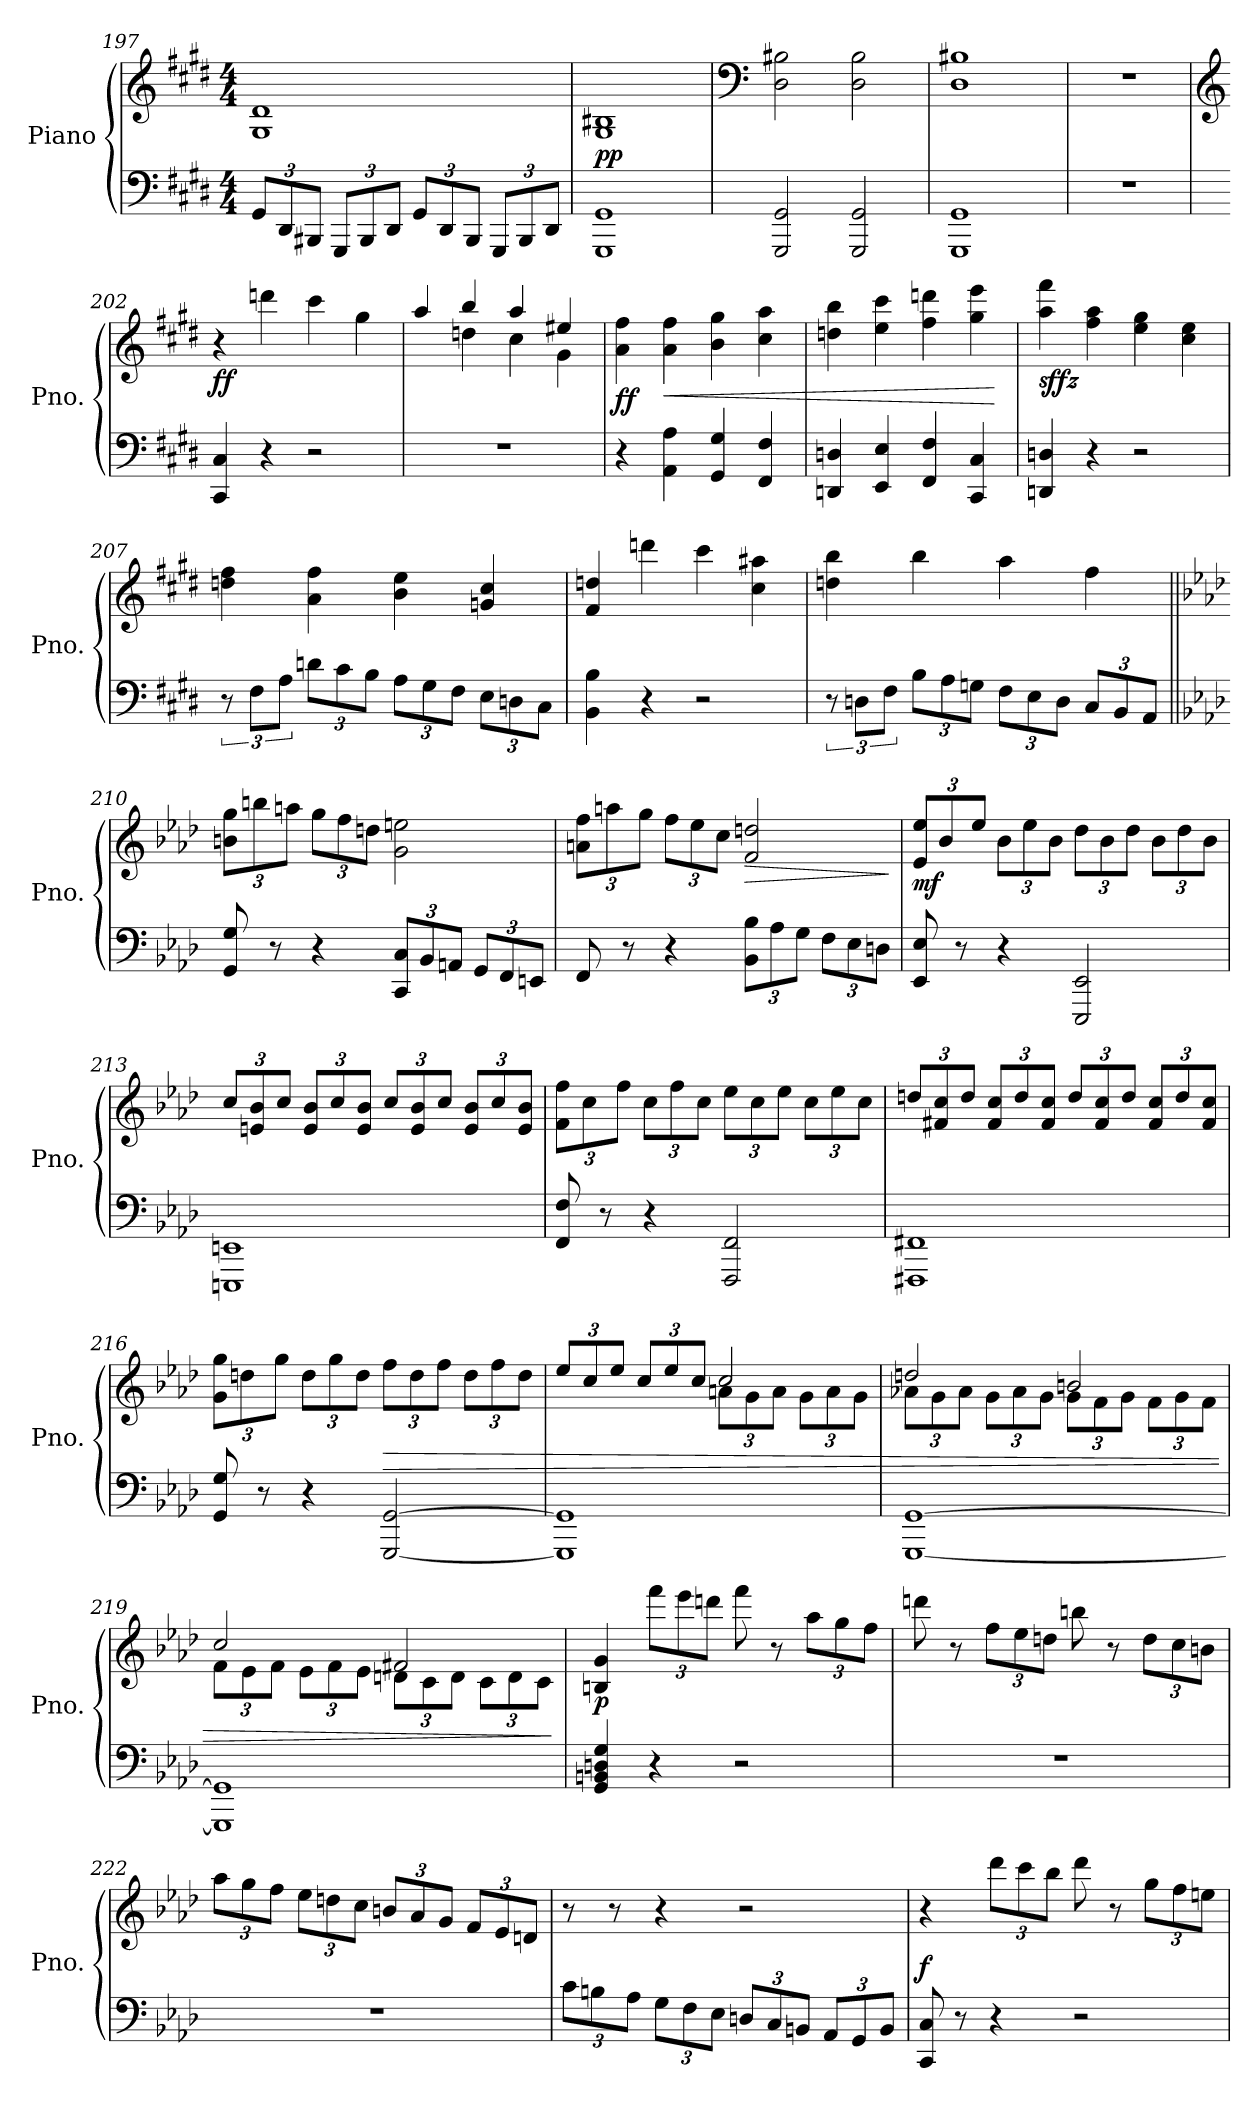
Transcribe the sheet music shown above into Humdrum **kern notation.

**kern	**kern	**dynam
*part1	*part1	*part1
*staff2	*staff1	*staff1/2
*I"Piano	*	*
*I'Pno.	*	*
*clefF4	*clefG2	*
*k[f#c#g#d#]	*k[f#c#g#d#]	*
*M4/4	*M4/4	*
*Xbrackettup	*	*
=197	=197	=197
12GG#/L	1G# 1d#	.
12DD#/	.	.
12BBB#X/J	.	.
12GGG#/L	.	.
12BBB#/	.	.
12DD#/J	.	.
12GG#/L	.	.
12DD#/	.	.
12BBB#/J	.	.
12GGG#/L	.	.
12BBB#/	.	.
12DD#/J	.	.
!!LO:LB:g=z
=198	=198	=198
!	!	!LO:DY:a=2
1GGG# 1GG#	1G# 1B#X	pp
=199	=199	=199
*	*clefF4	*
2GGG#/ 2GG#/	2D#\ 2B#X\	.
2GGG#/ 2GG#/	2D#\ 2B#\	.
=200	=200	=200
1GGG# 1GG#	1D# 1B#X	.
=201	=201	=201
1r	1r	.
=202	=202	=202
*	*clefG2	*
!	!	!LO:DY:b
4CC#/ 4C#/	4r	ff
4r	4dddn\	.
2r	4ccc#\	.
.	4gg#\	.
=203	=203	=203
*	*^	*
1r	4aa/	4ryy	.
.	4bb/	4ddn\	.
.	4aa/	4cc#\	.
.	4ee#X/	4g#\	.
=204	=204	=204	=204
!	!	!	!LO:DY:b
*	*v	*v	*
4r	4a\ 4ff#\	ff
!	!	!LO:HP:b
4AA\ 4A\	4a\ 4ff#\	<
4GG#/ 4G#/	4b\ 4gg#\	.
4FF#/ 4F#/	4cc#\ 4aa\	.
=205	=205	=205
4DDn/ 4Dn/	4ddn\ 4bb\	.
4EE/ 4E/	4ee\ 4ccc#\	.
4FF#/ 4F#/	4ff#\ 4dddn\	.
4CC#/ 4C#/	4gg#\ 4eee\	.
.	.	[
=206	=206	=206
!	!	!LO:DY:b
4DDn/ 4Dn/	4aa\ 4fff#\	sffz
4r	4ff#\ 4aa\	.
2r	4ee\ 4gg#\	.
.	4cc#\ 4ee\	.
!!LO:LB:g=z
=207	=207	=207
*brackettup	*	*
12r	4ddn\ 4ff#\	.
12F#\L	.	.
12A\J	.	.
*Xbrackettup	*	*
12dn\L	4a\ 4ff#\	.
12c#\	.	.
12B\J	.	.
12A\L	4b\ 4ee\	.
12G#\	.	.
12F#\J	.	.
12E\L	4gn/ 4cc#/	.
12Dn\	.	.
12C#\J	.	.
=208	=208	=208
4BB\ 4B\	4f#/ 4ddn/	.
4r	4dddn\	.
2r	4ccc#\	.
.	4cc#\ 4aa#X\	.
=209	=209	=209
*brackettup	*	*
12r	4ddn\ 4bb\	.
12Dn\L	.	.
12F#\J	.	.
*Xbrackettup	*	*
12B\L	4bb\	.
12A\	.	.
12Gn\J	.	.
12F#\L	4aa\	.
12E\	.	.
12D\J	.	.
12C#/L	4ff#\	.
12BB/	.	.
12AA/J	.	.
!!LO:LB:g=z
=210||	=210||	=210||
*k[b-e-a-d-]	*k[b-e-a-d-]	*
*	*Xbrackettup	*
8GG/ 8G/	12bn\ 12gg\L	.
.	12bbn\	.
8r	.	.
.	12aan\J	.
4r	12gg\L	.
.	12ff\	.
.	12ddn\J	.
12CC/ 12C/L	2g\ 2een\	.
12BB-/	.	.
12AAn/J	.	.
12GG/L	.	.
12FF/	.	.
12EEn/J	.	.
=211	=211	=211
8FF/	12an\ 12ff\L	.
.	12aan\	.
8r	.	.
.	12gg\J	.
4r	12ff\L	.
.	12ee-\	.
.	12cc\J	.
!	!	!LO:HP:b
12BB-\ 12B-\L	2f/ 2ddn/	>
12A-\	.	.
12G\J	.	.
12F\L	.	.
12E-\	.	.
12Dn\J	.	.
.	.	]
=212	=212	=212
!	!	!LO:DY:b
8EE-/ 8E-/	12e-/ 12ee-/L	mf
.	12b-/	.
8r	.	.
.	12ee-/J	.
4r	12b-\L	.
.	12ee-\	.
.	12b-\J	.
2EEE-/ 2EE-/	12dd-\L	.
.	12b-\	.
.	12dd-\J	.
.	12b-\L	.
.	12dd-\	.
.	12b-\J	.
!!LO:LB:g=z
=213	=213	=213
1EEEn 1EEn	12cc/L	.
.	12en/ 12b-/	.
.	12cc/J	.
.	12e/ 12b-/L	.
.	12cc/	.
.	12e/ 12b-/J	.
.	12cc/L	.
.	12e/ 12b-/	.
.	12cc/J	.
.	12e/ 12b-/L	.
.	12cc/	.
.	12e/ 12b-/J	.
=214	=214	=214
8FF/ 8F/	12f\ 12ff\L	.
.	12cc\	.
8r	.	.
.	12ff\J	.
4r	12cc\L	.
.	12ff\	.
.	12cc\J	.
2FFF/ 2FF/	12ee-\L	.
.	12cc\	.
.	12ee-\J	.
.	12cc\L	.
.	12ee-\	.
.	12cc\J	.
=215	=215	=215
1FFF#X 1FF#X	12ddn/L	.
.	12f#X/ 12cc/	.
.	12dd/J	.
.	12f#/ 12cc/L	.
.	12dd/	.
.	12f#/ 12cc/J	.
.	12dd/L	.
.	12f#/ 12cc/	.
.	12dd/J	.
.	12f#/ 12cc/L	.
.	12dd/	.
.	12f#/ 12cc/J	.
=216	=216	=216
8GG/ 8G/	12g\ 12gg\L	.
.	12ddn\	.
8r	.	.
.	12gg\J	.
4r	12dd\L	.
.	12gg\	.
.	12dd\J	.
!	!	!LO:HP:b
[2GGG/ [2GG/	12ff\L	>
.	12dd\	.
.	12ff\J	.
.	12dd\L	.
.	12ff\	.
.	12dd\J	.
!!LO:PB:g=z
=217	=217	=217
*	*^	*
1GGG] 1GG]	12ee-/L	2ryy	.
.	12cc/	.	.
.	12ee-/J	.	.
.	12cc/L	.	.
.	12ee-/	.	.
.	12cc/J	.	.
.	2cc/	12an\L	.
.	.	12g\	.
.	.	12a\J	.
.	.	12g\L	.
.	.	12a\	.
.	.	12g\J	.
=218	=218	=218	=218
[1GGG [1GG	2ddn/	12a-X\L	.
.	.	12g\	.
.	.	12a-\J	.
.	.	12g\L	.
.	.	12a-\	.
.	.	12g\J	.
.	2bn/	12g\L	.
.	.	12f\	.
.	.	12g\J	.
.	.	12f\L	.
.	.	12g\	.
.	.	12f\J	.
=219	=219	=219	=219
1GGG] 1GG]	2cc/	12f\L	.
.	.	12e-\	.
.	.	12f\J	.
.	.	12e-\L	.
.	.	12f\	.
.	.	12e-\J	.
.	2f#X/	12dn\L	.
.	.	12c\	.
.	.	12d\J	.
.	.	12c\L	.
.	.	12d\	.
.	.	12c\J	.
*	*v	*v	*
.	.	]
!!LO:LB:g=z
=220	=220	=220
!	!	!LO:DY:b
4GG/ 4BBn/ 4Dn/ 4G/	4Bn/ 4g/	p
4r	12fff\L	.
.	12eee-\	.
.	12dddn\J	.
2r	8fff\	.
.	8r	.
.	12aa-\L	.
.	12gg\	.
.	12ff\J	.
=221	=221	=221
1r	8dddn\	.
.	8r	.
.	12ff\L	.
.	12ee-\	.
.	12ddn\J	.
.	8bbn\	.
.	8r	.
.	12dd\L	.
.	12cc\	.
.	12bn\J	.
=222	=222	=222
1r	12aa-\L	.
.	12gg\	.
.	12ff\J	.
.	12ee-\L	.
.	12ddn\	.
.	12cc\J	.
.	12bn/L	.
.	12a-/	.
.	12g/J	.
.	12f/L	.
.	12e-/	.
.	12dn/J	.
!!LO:LB:g=z
=223	=223	=223
12c\L	8r	.
12Bn\	.	.
.	8r	.
12A-\J	.	.
12G\L	4r	.
12F\	.	.
12E-\J	.	.
12Dn/L	2r	.
12C/	.	.
12BBn/J	.	.
12AA-/L	.	.
12GG/	.	.
12BB/J	.	.
=224	=224	=224
!	!	!LO:DY:a=2
8CC/ 8C/	4r	f
8r	.	.
4r	12ddd-\L	.
.	12ccc\	.
.	12bb-\J	.
2r	8ddd-\	.
.	8r	.
.	12gg\L	.
.	12ff\	.
.	12een\J	.
=	=	=
*-	*-	*-
